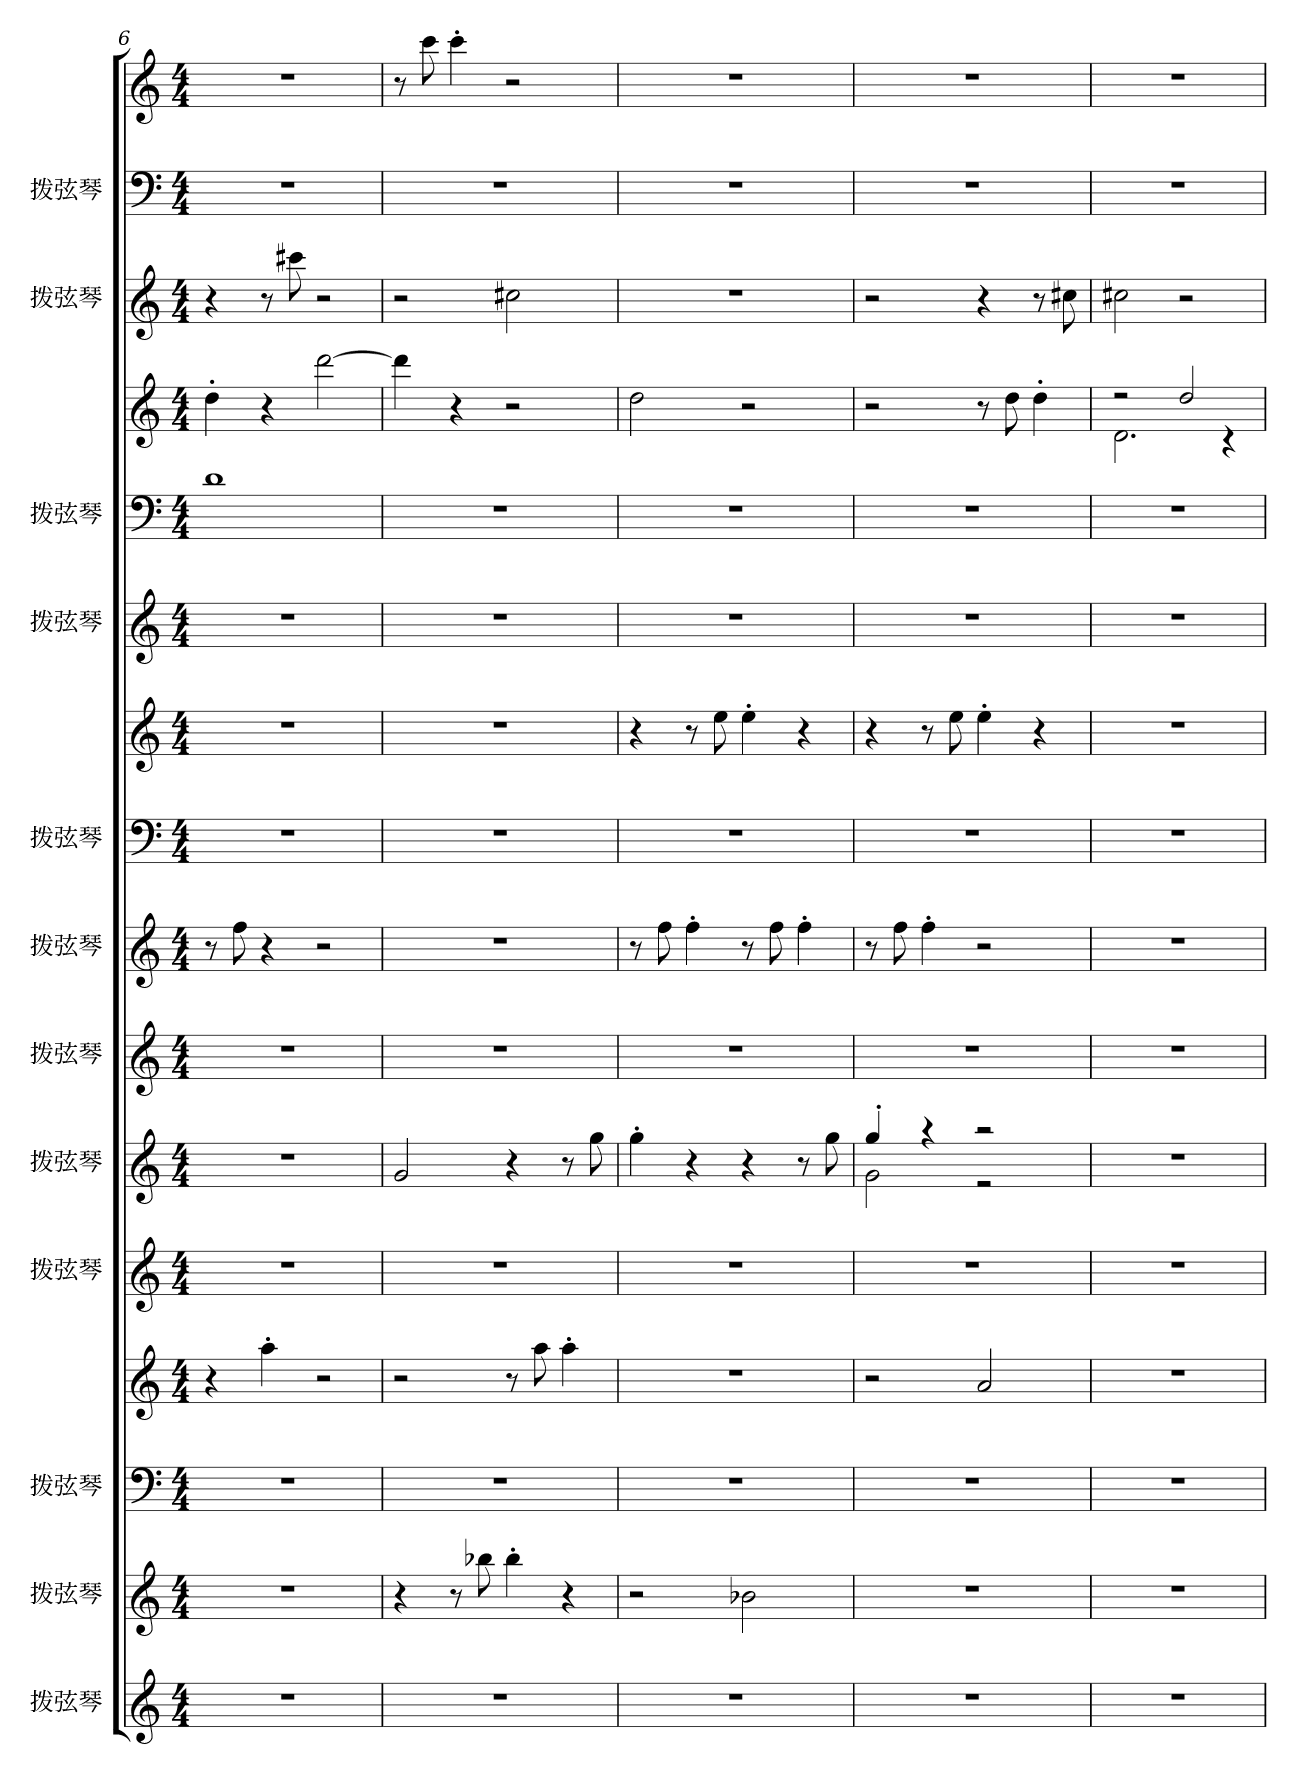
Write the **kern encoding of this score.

**kern	**kern	**kern	**kern	**kern	**kern	**kern	**kern	**kern	**kern	**kern	**kern	**kern	**kern	**kern	**kern
*part12	*part11	*part10	*part10	*part9	*part8	*part7	*part6	*part5	*part5	*part4	*part3	*part3	*part2	*part1	*part1
*staff16	*staff15	*staff14	*staff13	*staff12	*staff11	*staff10	*staff9	*staff8	*staff7	*staff6	*staff5	*staff4	*staff3	*staff2	*staff1
*I"拨弦琴	*I"拨弦琴	*I"拨弦琴	*	*I"拨弦琴	*I"拨弦琴	*I"拨弦琴	*I"拨弦琴	*I"拨弦琴	*	*I"拨弦琴	*I"拨弦琴	*	*I"拨弦琴	*I"拨弦琴	*
*clefG2	*clefG2	*clefF4	*clefG2	*clefG2	*clefG2	*clefG2	*clefG2	*clefF4	*clefG2	*clefG2	*clefF4	*clefG2	*clefG2	*clefF4	*clefG2
*k[]	*k[]	*k[]	*k[]	*k[]	*k[]	*k[]	*k[]	*k[]	*k[]	*k[]	*k[]	*k[]	*k[]	*k[]	*k[]
*M4/4	*M4/4	*M4/4	*M4/4	*M4/4	*M4/4	*M4/4	*M4/4	*M4/4	*M4/4	*M4/4	*M4/4	*M4/4	*M4/4	*M4/4	*M4/4
=6	=6	=6	=6	=6	=6	=6	=6	=6	=6	=6	=6	=6	=6	=6	=6
1r	1r	1r	4r	1r	1r	1r	8r	1r	1r	1r	1d	4dd'\	4r	1r	1r
.	.	.	.	.	.	.	8ff\	.	.	.	.	.	.	.	.
.	.	.	4aa'\	.	.	.	4r	.	.	.	.	4r	8r	.	.
.	.	.	.	.	.	.	.	.	.	.	.	.	8ccc#X\	.	.
.	.	.	2r	.	.	.	2r	.	.	.	.	[2ddd\	2r	.	.
!!LO:PB:g=z
=7	=7	=7	=7	=7	=7	=7	=7	=7	=7	=7	=7	=7	=7	=7	=7
1r	4r	1r	2r	1r	2g/	1r	1r	1r	1r	1r	1r	4ddd\]	2r	1r	8r
.	.	.	.	.	.	.	.	.	.	.	.	.	.	.	8ccc\
.	8r	.	.	.	.	.	.	.	.	.	.	4r	.	.	4ccc'\
.	8bb-X\	.	.	.	.	.	.	.	.	.	.	.	.	.	.
.	4bb-'\	.	8r	.	4r	.	.	.	.	.	.	2r	2cc#X\	.	2r
.	.	.	8aa\	.	.	.	.	.	.	.	.	.	.	.	.
.	4r	.	4aa'\	.	8r	.	.	.	.	.	.	.	.	.	.
.	.	.	.	.	8gg\	.	.	.	.	.	.	.	.	.	.
=8	=8	=8	=8	=8	=8	=8	=8	=8	=8	=8	=8	=8	=8	=8	=8
1r	2r	1r	1r	1r	4gg'\	1r	8r	1r	4r	1r	1r	2dd\	1r	1r	1r
.	.	.	.	.	.	.	8ff\	.	.	.	.	.	.	.	.
.	.	.	.	.	4r	.	4ff'\	.	8r	.	.	.	.	.	.
.	.	.	.	.	.	.	.	.	8ee\	.	.	.	.	.	.
.	2b-X\	.	.	.	4r	.	8r	.	4ee'\	.	.	2r	.	.	.
.	.	.	.	.	.	.	8ff\	.	.	.	.	.	.	.	.
.	.	.	.	.	8r	.	4ff'\	.	4r	.	.	.	.	.	.
.	.	.	.	.	8gg\	.	.	.	.	.	.	.	.	.	.
=9	=9	=9	=9	=9	=9	=9	=9	=9	=9	=9	=9	=9	=9	=9	=9
*	*	*	*	*	*^	*	*	*	*	*	*	*	*	*	*
1r	1r	1r	2r	1r	4gg'/	2g\	1r	8r	1r	4r	1r	1r	2r	2r	1r	1r
.	.	.	.	.	.	.	.	8ff\	.	.	.	.	.	.	.	.
.	.	.	.	.	4r	.	.	4ff'\	.	8r	.	.	.	.	.	.
.	.	.	.	.	.	.	.	.	.	8ee\	.	.	.	.	.	.
.	.	.	2a/	.	2r	2r	.	2r	.	4ee'\	.	.	8r	4r	.	.
.	.	.	.	.	.	.	.	.	.	.	.	.	8dd\	.	.	.
.	.	.	.	.	.	.	.	.	.	4r	.	.	4dd'\	8r	.	.
.	.	.	.	.	.	.	.	.	.	.	.	.	.	8cc#X\	.	.
*	*	*	*	*	*v	*v	*	*	*	*	*	*	*	*	*	*
=10	=10	=10	=10	=10	=10	=10	=10	=10	=10	=10	=10	=10	=10	=10	=10
*	*	*	*	*	*	*	*	*	*	*	*	*^	*	*	*
1r	1r	1r	1r	1r	1r	1r	1r	1r	1r	1r	1r	2r	2.d\	2cc#X\	1r	1r
.	.	.	.	.	.	.	.	.	.	.	.	2dd/	.	2r	.	.
.	.	.	.	.	.	.	.	.	.	.	.	.	4r	.	.	.
*	*	*	*	*	*	*	*	*	*	*	*	*v	*v	*	*	*
=	=	=	=	=	=	=	=	=	=	=	=	=	=	=	=
*-	*-	*-	*-	*-	*-	*-	*-	*-	*-	*-	*-	*-	*-	*-	*-
